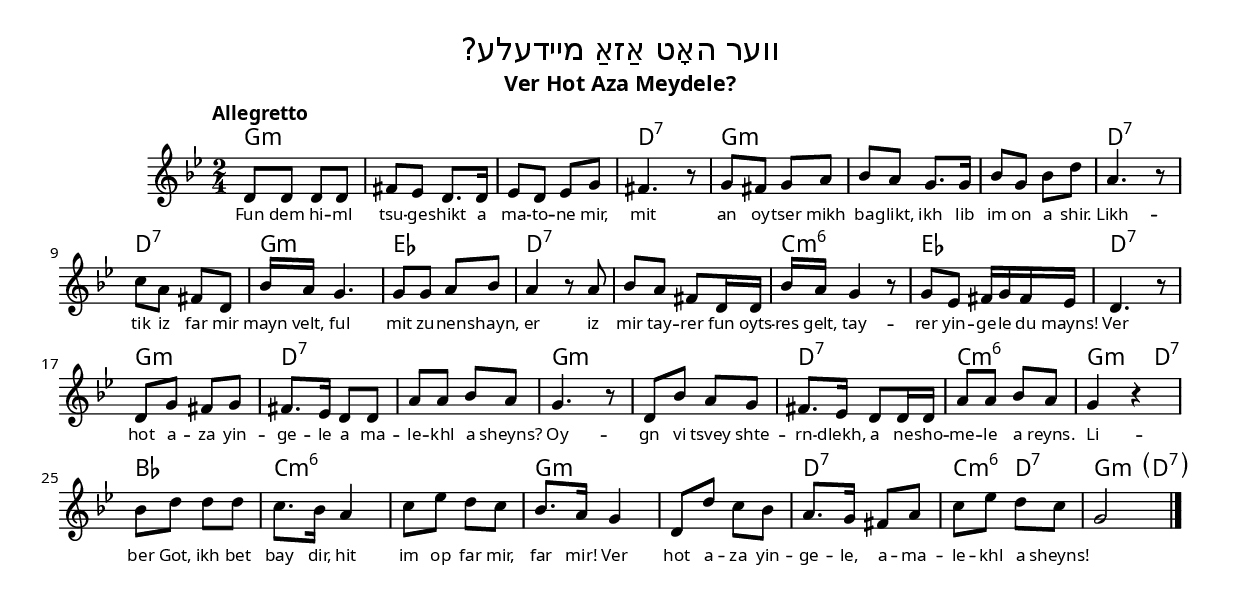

\header {
  title = "ווער האָט אַזאַ מיידעלע?"
  subtitle = "Ver Hot Aza Meydele?"
  }
\version "2.18.2"
\language "english"
#(set-global-staff-size 17)

end =
  #(define-music-function
    (parser location signature)
    (fraction?)
  #{
    \once \omit Staff.TimeSignature \time #signature
  #})

\layout {
  \context {  % Use Typewriter font for chord symbols
    \ChordNames {
      \set chordChanges = ##t
      \override ChordName.font-family = #'typewriter
      }
    }
  \context {  % Change font size for lyrics
    \Lyrics {
      \override LyricText.font-size = #'-1
      }
    }
  \context {  % Beam according to rhythm
    \Staff {
      \set Timing.beamExceptions = #'()
      }
    }
  }

\paper {      % Load fonts
  fonts = #
  (make-pango-font-tree
   "Linux Libertine"
   "Linux Biolinum"
   "Courier 10 Pitch"
   (/ (* staff-height pt) 2.5)
    )
  bookTitleMarkup = \markup {
    \override #'(baseline-skip . 3.5)
    \column {
      \fill-line { \fromproperty #'header:dedication }
      \override #'(baseline-skip . 3.5)
      \column {
        \fill-line {
          \override #'(font-name . "Drugulin CLM")
          \huge \larger \larger \bold
          \fromproperty #'header:title
          }
        \fill-line {
          \large \bold
          \fromproperty #'header:subtitle
          }
        \fill-line {
          \smaller \bold
          \fromproperty #'header:subsubtitle
          }
        \fill-line {
          \fromproperty #'header:meter
          \fromproperty #'header:arranger
          }
          \fill-line {
          \override #'(font-name . "Drugulin CLM")
          \fromproperty #'header:composer
          { \large \bold \fromproperty #'header:instrument }
          \override #'(font-name . "Drugulin CLM")
          \fromproperty #'header:poet
          }
        }
      }
    }
    scoreTitleMarkup = \markup {
      \column {
      \on-the-fly \print-all-headers { \bookTitleMarkup \hspace #1 }
      \fill-line {
        \null
        \override #'(font-name . "Drugulin CLM")
        \huge
        \lower #5
        \fromproperty #'header:piece
        }
      }
    }
  }

mel = \relative d'{
  d8 d d d |
  fs ef d8. d16 |
  ef8 d ef g |
  fs4. r8 |
  g fs g a |
  bf a g8. g16 |
  bf8 g bf d |
  a4. r8 |
  c a fs d |
  bf'16 a g4. |
  g8 g a bf |
  a4 r8 a |
  bf a fs d16 d |
  bf' a g4 r8 |
  g8 ef fs16 g fs ef |
  d4. r8 |
  d8 g fs g fs8. ef16 d8 d |
  a' a bf a |
  g4. r8 |
  d8 bf' a g |
  fs8. ef16 d8 d16 d |
  a'8 a bf a |
  g4 r |
  bf8 d d d |
  c8. bf16 a4 |
  c8 ef d c |
  bf8. a16 g4 |
  d8 d' c bf  |
  a8. g16 fs8 a |
  c ef d c |
  g2 |
}
acc = \chordmode { 
  g2:m |
  g2:m |
  g2:m |
  d2:7 |
  g:m |
  g:m |
  g:m |
  d:7 |
  d:7 |
  g:m |
  ef: |
  d:7 |
  d:7 |
  c:m6 |
  ef: |
  d:7 |
  g:m |
  d:7 |
  d:7 |
  g:m |
  g:m |
  d:7 |
  c:m6 |
  g4.:m d8:7 |
  bf2: |
  c:m6 |
  c:m6 |
  g:m |
  g:m |
  d:7 |
  c4:m6 d:7 |
  g4.:m \parenthesize d8:7
}

\score {
  <<
    \new ChordNames {
        \acc

        }
    \new Staff {
      \clef treble
      \key g \minor
      \time 2/4
      \tempo Allegretto
      \new Voice = "melody" {
        \mel
        \bar "|."
      }
    }
    \new Lyrics \lyricsto "melody" {
      Fun dem hi -- ml tsu -- ge -- shikt
      a ma -- to -- ne mir,
      mit an oy -- tser mikh ba -- glikt,
      ikh lib im on a shir.
      
      Likh -- tik iz far mir mayn velt,
      ful mit zu -- nen -- shayn,
      er iz mir tay -- rer fun oyts -- res gelt,
      tay -- rer yin -- ge -- le du mayns!
      
      Ver hot a -- za yin -- ge -- le 
      a ma -- le -- khl a sheyns?
      Oy -- gn vi tsvey shte -- rn -- dlekh,
      a ne -- sho -- me -- le a reyns.
      
      Li -- ber Got, ikh bet bay dir,
      hit im op far mir, far mir!
      Ver hot a -- za yin -- ge -- le,
      a -- ma -- le -- khl a sheyns!
    }
  >>
}

